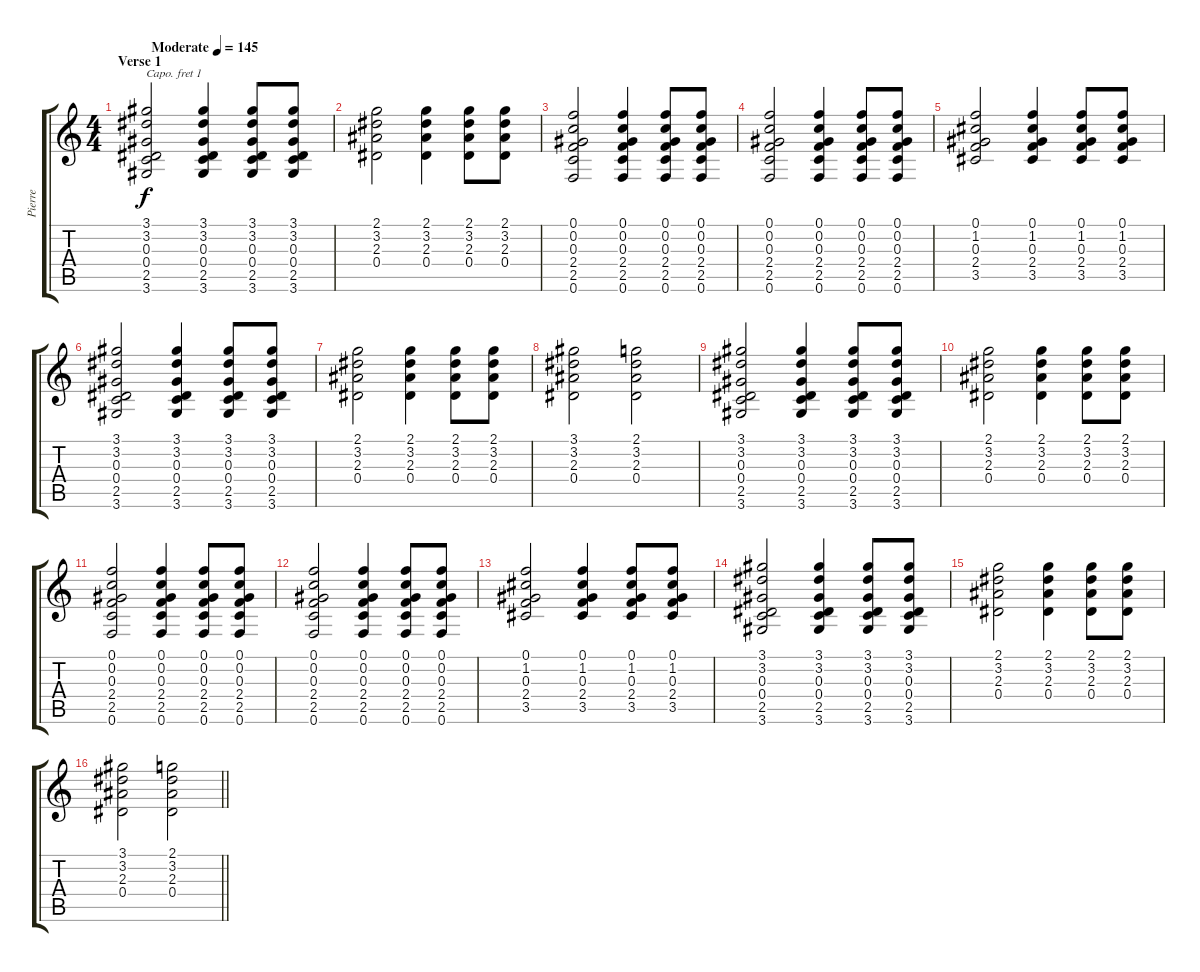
\track ("Pierre" "Pierre") {instrument acousticguitarsteel}
\staff {score tabs}
\capo 1
\tuning (E4 B3 G3 D3 A2 E2) {hide}
\ts (4 4)
\section ("" "Verse 1")
\tempo (145 "Moderate")
\clef g2
\ks c
(3.1 3.2 0.3 0.4 2.5 3.6).2{dy f instrument acousticguitarsteel} (3.1 3.2 0.3 0.4 2.5 3.6).4 (3.1 3.2 0.3 0.4 2.5 3.6).8 (3.1 3.2 0.3 0.4 2.5 3.6).8 |
(2.1 3.2 2.3 0.4).2 (2.1 3.2 2.3 0.4).4 (2.1 3.2 2.3 0.4).8 (2.1 3.2 2.3 0.4).8 |
(0.1 0.2 0.3 2.4 2.5 0.6).2 (0.1 0.2 0.3 2.4 2.5 0.6).4 (0.1 0.2 0.3 2.4 2.5 0.6).8 (0.1 0.2 0.3 2.4 2.5 0.6).8 |
(0.1 0.2 0.3 2.4 2.5 0.6).2 (0.1 0.2 0.3 2.4 2.5 0.6).4 (0.1 0.2 0.3 2.4 2.5 0.6).8 (0.1 0.2 0.3 2.4 2.5 0.6).8 |
(0.1 1.2 0.3 2.4 3.5).2 (0.1 1.2 0.3 2.4 3.5).4 (0.1 1.2 0.3 2.4 3.5).8 (0.1 1.2 0.3 2.4 3.5).8 |
(3.1 3.2 0.3 0.4 2.5 3.6).2 (3.1 3.2 0.3 0.4 2.5 3.6).4 (3.1 3.2 0.3 0.4 2.5 3.6).8 (3.1 3.2 0.3 0.4 2.5 3.6).8 |
(2.1 3.2 2.3 0.4).2 (2.1 3.2 2.3 0.4).4 (2.1 3.2 2.3 0.4).8 (2.1 3.2 2.3 0.4).8 |
(3.1 3.2 2.3 0.4).2 (2.1 3.2 2.3 0.4).2 |
(3.1 3.2 0.3 0.4 2.5 3.6).2 (3.1 3.2 0.3 0.4 2.5 3.6).4 (3.1 3.2 0.3 0.4 2.5 3.6).8 (3.1 3.2 0.3 0.4 2.5 3.6).8 |
(2.1 3.2 2.3 0.4).2 (2.1 3.2 2.3 0.4).4 (2.1 3.2 2.3 0.4).8 (2.1 3.2 2.3 0.4).8 |
(0.1 0.2 0.3 2.4 2.5 0.6).2 (0.1 0.2 0.3 2.4 2.5 0.6).4 (0.1 0.2 0.3 2.4 2.5 0.6).8 (0.1 0.2 0.3 2.4 2.5 0.6).8 |
(0.1 0.2 0.3 2.4 2.5 0.6).2 (0.1 0.2 0.3 2.4 2.5 0.6).4 (0.1 0.2 0.3 2.4 2.5 0.6).8 (0.1 0.2 0.3 2.4 2.5 0.6).8 |
(0.1 1.2 0.3 2.4 3.5).2 (0.1 1.2 0.3 2.4 3.5).4 (0.1 1.2 0.3 2.4 3.5).8 (0.1 1.2 0.3 2.4 3.5).8 |
(3.1 3.2 0.3 0.4 2.5 3.6).2 (3.1 3.2 0.3 0.4 2.5 3.6).4 (3.1 3.2 0.3 0.4 2.5 3.6).8 (3.1 3.2 0.3 0.4 2.5 3.6).8 |
(2.1 3.2 2.3 0.4).2 (2.1 3.2 2.3 0.4).4 (2.1 3.2 2.3 0.4).8 (2.1 3.2 2.3 0.4).8 |
\barLineRight lightlight
(3.1 3.2 2.3 0.4).2 (2.1 3.2 2.3 0.4).2
